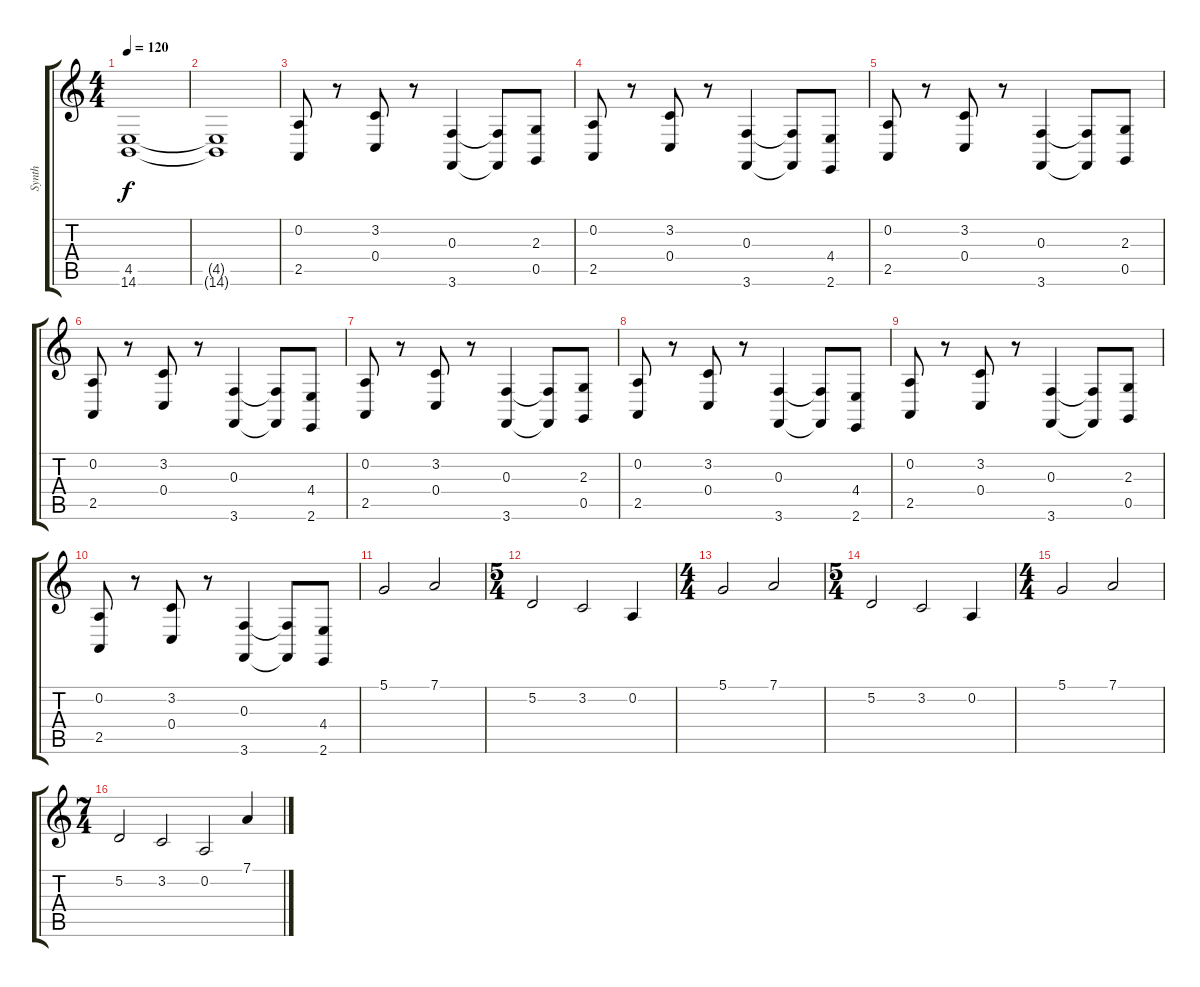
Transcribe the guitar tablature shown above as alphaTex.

\track ("Synth" "Synth") {instrument stringensemble1}
\staff {score tabs}
\tuning (D4 A3 F3 C3 G2 D2) {hide}
\ts (4 4)
\tempo 120
\clef g2
\ks c
(4.5{t} 14.6{t}).1{dy f} |
(4.5{t} 14.6{t}).1 |
(0.2 2.5).8 r.8 (3.2 0.4).8 r.8 (0.3 3.6).4 (0.3{t} 3.6{t}).8 (2.3 0.5).8 |
(0.2 2.5).8 r.8 (3.2 0.4).8 r.8 (0.3 3.6).4 (0.3{t} 3.6{t}).8 (4.4 2.6).8 |
(0.2 2.5).8 r.8 (3.2 0.4).8 r.8 (0.3 3.6).4 (0.3{t} 3.6{t}).8 (2.3 0.5).8 |
(0.2 2.5).8 r.8 (3.2 0.4).8 r.8 (0.3 3.6).4 (0.3{t} 3.6{t}).8 (4.4 2.6).8 |
(0.2 2.5).8 r.8 (3.2 0.4).8 r.8 (0.3 3.6).4 (0.3{t} 3.6{t}).8 (2.3 0.5).8 |
(0.2 2.5).8 r.8 (3.2 0.4).8 r.8 (0.3 3.6).4 (0.3{t} 3.6{t}).8 (4.4 2.6).8 |
(0.2 2.5).8 r.8 (3.2 0.4).8 r.8 (0.3 3.6).4 (0.3{t} 3.6{t}).8 (2.3 0.5).8 |
(0.2 2.5).8 r.8 (3.2 0.4).8 r.8 (0.3 3.6).4 (0.3{t} 3.6{t}).8 (4.4 2.6).8 |
5.1.2 7.1.2 |
\ts (5 4)
5.2.2 3.2.2 0.2.4 |
\ts (4 4)
5.1.2 7.1.2 |
\ts (5 4)
5.2.2 3.2.2 0.2.4 |
\ts (4 4)
5.1.2 7.1.2 |
\ts (7 4)
5.2.2 3.2.2 0.2.2 7.1.4
